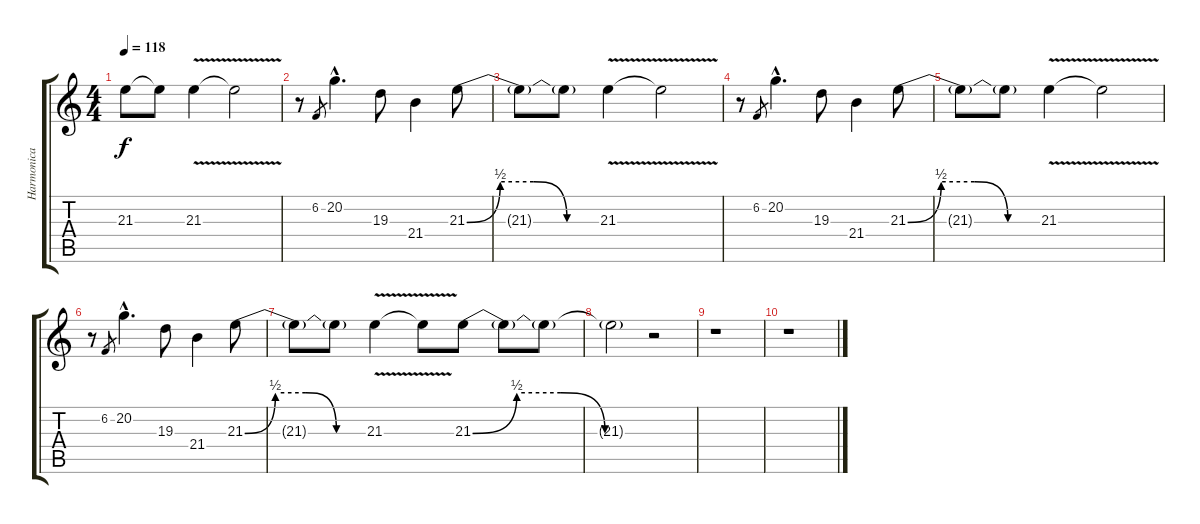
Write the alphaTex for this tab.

\track ("Harmonica" "Harmonica") {instrument harmonica}
\staff {score tabs}
\tuning (E4 B3 G3 D3 A2 E2) {hide}
\ts (4 4)
\tempo 118
\clef g2
\ks c
21.3{t}.8{dy f} 21.3{t}.8 21.3{v}.4 21.3{t}.2 |
r.8 6.2.8{gr} 20.2{hac}.4{d} 19.3.8 21.4.4 21.3{be (custom 0 0 15 2 30 2 45 0 60 0)}.8 |
21.3{t}.8 21.3{t}.8 21.3{v}.4 21.3{t}.2 |
r.8 6.2.8{gr} 20.2{hac}.4{d} 19.3.8 21.4.4 21.3{be (custom 0 0 15 2 30 2 45 0 60 0)}.8 |
21.3{t}.8 21.3{t}.8 21.3{v}.4 21.3{t}.2 |
r.8 6.2.8{gr} 20.2{hac}.4{d} 19.3.8 21.4.4 21.3{be (custom 0 0 15 2 30 2 45 0 60 0)}.8 |
21.3{t}.8 21.3{t}.8 21.3{v}.4 21.3{t}.8 21.3{be (custom 0 0 15 2 30 2 45 0 60 0)}.8 21.3{t}.8 21.3{t}.8 |
21.3{t}.2 r.2 |
r.1 |
r.1
